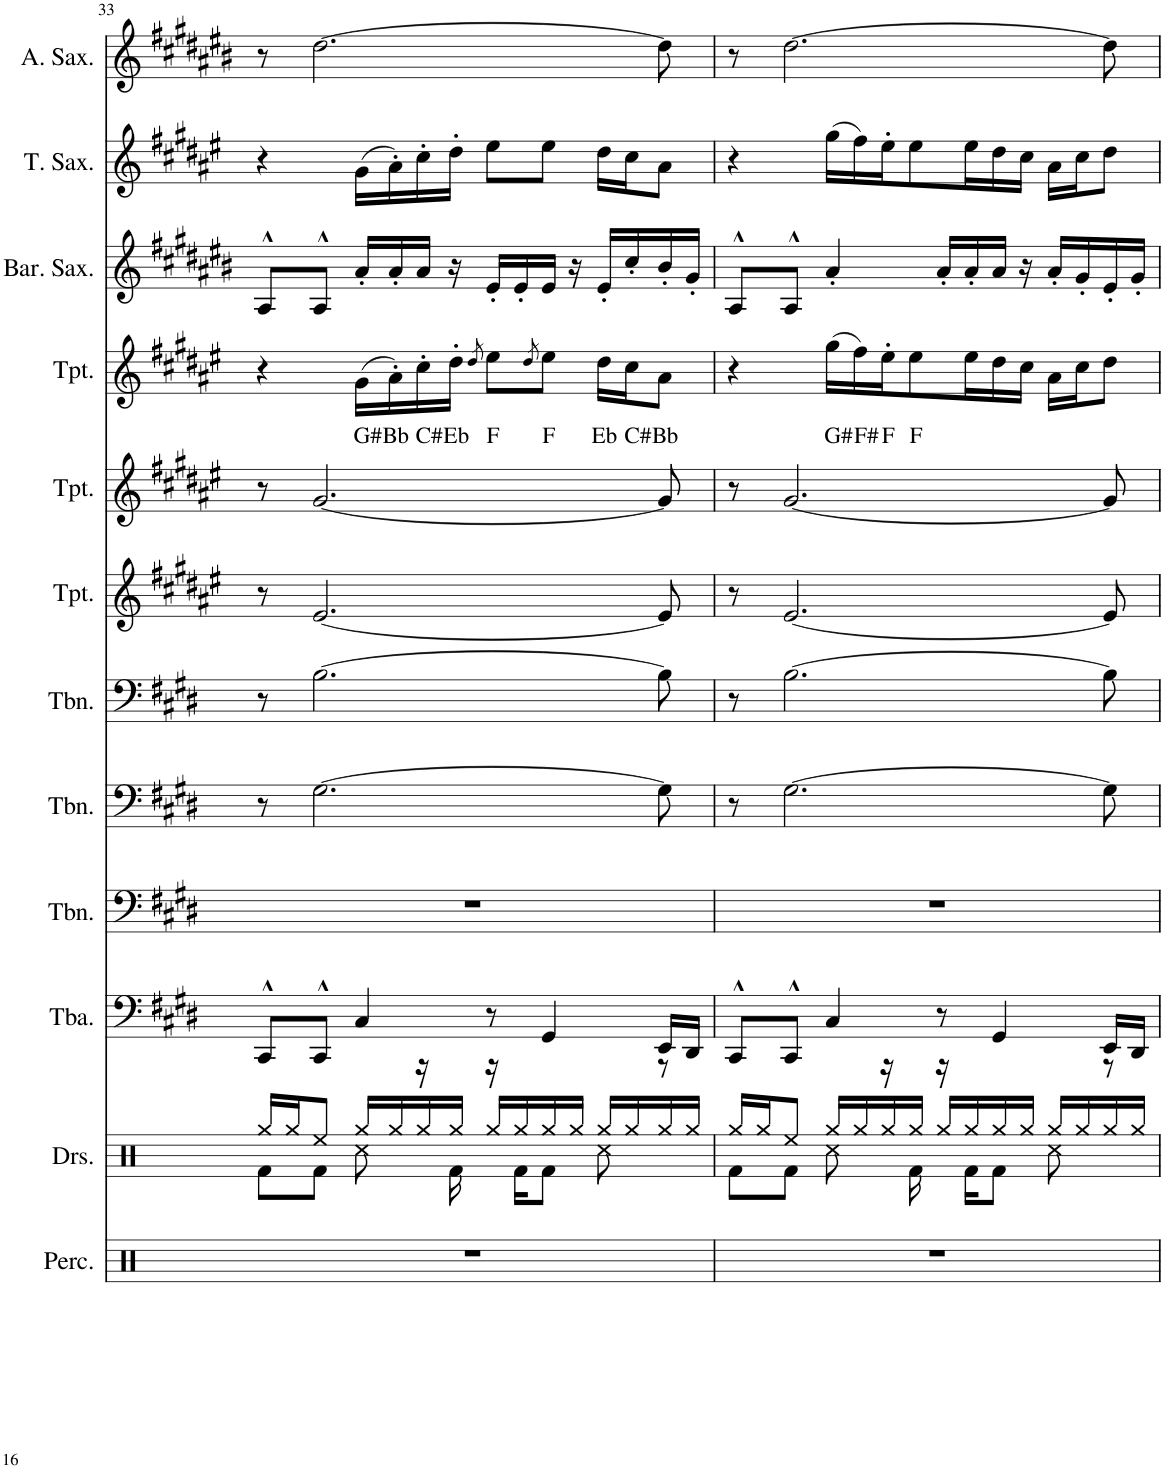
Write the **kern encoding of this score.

**kern	**kern	**kern	**kern	**kern	**kern	**kern	**kern	**kern	**text	**kern	**kern	**kern
*part12	*part11	*part10	*part9	*part8	*part7	*part6	*part5	*part4	*part4	*part3	*part2	*part1
*staff12	*staff11	*staff10	*staff9	*staff8	*staff7	*staff6	*staff5	*staff4	*staff4	*staff3	*staff2	*staff1
*I"Percussion	*I"Drumset	*I"Tuba	*I"Trombone	*I"Trombone	*I"Trombone	*I"Trumpet	*I"Trumpet	*I"Trumpet	*	*I"Baritone Saxophone	*I"Tenor Saxophone	*I"Alto Saxophone
*I'Perc.	*I'Drs.	*I'Tba.	*I'Tbn.	*I'Tbn.	*I'Tbn.	*I'Tpt.	*I'Tpt.	*I'Tpt.	*	*I'Bar. Sax.	*I'T. Sax.	*I'A. Sax.
!!LO:PB:g=z
*clefX	*clefX	*clefF4	*clefF4	*clefF4	*clefF4	*clefG2	*clefG2	*clefG2	*	*clefG2	*clefG2	*clefG2
*	*	*	*	*	*	*Trd1c2	*Trd1c2	*Trd1c2	*	*Trd12c21	*Trd8c14	*Trd5c9
*k[]	*k[]	*k[f#c#g#d#]	*k[f#c#g#d#]	*k[f#c#g#d#]	*k[f#c#g#d#]	*k[f#c#g#d#a#e#]	*k[f#c#g#d#a#e#]	*k[f#c#g#d#a#e#]	*	*k[f#c#g#d#a#e#b#]	*k[f#c#g#d#a#e#]	*k[f#c#g#d#a#e#b#]
*M4/4	*M4/4	*M4/4	*M4/4	*M4/4	*M4/4	*M4/4	*M4/4	*M4/4	*	*M4/4	*M4/4	*M4/4
=33	=33	=33	=33	=33	=33	=33	=33	=33	=33	=33	=33	=33
*	*^	*	*	*	*	*	*	*	*	*	*	*
1r	8Rf\L	16Rgg/LL	8CC#^^/L	1r	8r	8r	8r	8r	4r	.	8A#^^/L	4r	8r
.	.	16Rgg/J	.	.	.	.	.	.	.	.	.	.	.
.	8Rf\J	8Ree/J	8CC#^^/J	.	[2.G#\	[2.B\	[2.e#/	[2.g#/	.	.	8A#^^/J	.	[2.dd#\
!	!	!	!	!	!	!	!	!	!	!LO:LY:b	!	!	!
.	8Rcc\	16Rgg/LL	4C#/	.	.	.	.	.	(16g#\LL	G#	16a#'/LL	(16g#\LL	.
!	!	!	!	!	!	!	!	!	!	!LO:LY:b	!	!	!
.	.	16Rgg/	.	.	.	.	.	.	16a#'\)	Bb	16a#'/	16a#'\)	.
!	!	!	!	!	!	!	!	!	!	!LO:LY:b	!	!	!
.	16r	16Rgg/	.	.	.	.	.	.	16cc#'\	C#	16a#/JJ	16cc#'\	.
!	!	!	!	!	!	!	!	!	!	!LO:LY:b	!	!	!
.	16Rf\	16Rgg/JJ	.	.	.	.	.	.	16dd#'\JJ	Eb	16r	16dd#'\JJ	.
.	.	.	.	.	.	.	.	.	8qdd#/	.	.	.	.
!	!	!	!	!	!	!	!	!	!	!LO:LY:b	!	!	!
.	16r	16Rgg/LL	8r	.	.	.	.	.	8ee#\L	F	16e#'/LL	8ee#\L	.
.	16Rf\KL	16Rgg/	.	.	.	.	.	.	.	.	16e#'/	.	.
.	.	.	.	.	.	.	.	.	8qdd#/	.	.	.	.
!	!	!	!	!	!	!	!	!	!	!LO:LY:b	!	!	!
.	8Rf\J	16Rgg/	4GG#/	.	.	.	.	.	8ee#\J	F	16e#/JJ	8ee#\J	.
.	.	16Rgg/JJ	.	.	.	.	.	.	.	.	16r	.	.
!	!	!	!	!	!	!	!	!	!	!LO:LY:b	!	!	!
.	8Rcc\	16Rgg/LL	.	.	.	.	.	.	16dd#\LL	Eb	16e#'/LL	16dd#\LL	.
!	!	!	!	!	!	!	!	!	!	!LO:LY:b	!	!	!
.	.	16Rgg/	.	.	.	.	.	.	16cc#\J	C#	16cc#'/	16cc#\J	.
!	!	!	!	!	!	!	!	!	!	!LO:LY:b	!	!	!
.	8r	16Rgg/	16EE/LL	.	8G#\]	8B\]	8e#/]	8g#/]	8a#\J	Bb	16b#'/	8a#\J	8dd#\]
.	.	16Rgg/JJ	16DD#/JJ	.	.	.	.	.	.	.	16g#'/JJ	.	.
=34	=34	=34	=34	=34	=34	=34	=34	=34	=34	=34	=34	=34	=34
1r	8Rf\L	16Rgg/LL	8CC#^^/L	1r	8r	8r	8r	8r	4r	.	8A#^^/L	4r	8r
.	.	16Rgg/J	.	.	.	.	.	.	.	.	.	.	.
.	8Rf\J	8Ree/J	8CC#^^/J	.	[2.G#\	[2.B\	[2.e#/	[2.g#/	.	.	8A#^^/J	.	[2.dd#\
!	!	!	!	!	!	!	!	!	!	!LO:LY:b	!	!	!
.	8Rcc\	16Rgg/LL	4C#/	.	.	.	.	.	(16gg#\LL	G#	4a#'/	(16gg#\LL	.
!	!	!	!	!	!	!	!	!	!	!LO:LY:b	!	!	!
.	.	16Rgg/	.	.	.	.	.	.	16ff#\)	F#	.	16ff#\)	.
!	!	!	!	!	!	!	!	!	!	!LO:LY:b	!	!	!
.	16r	16Rgg/	.	.	.	.	.	.	16ee#'\J	F	.	16ee#'\J	.
!	!	!	!	!	!	!	!	!	!	!LO:LY:b	!	!	!
.	16Rf\	16Rgg/JJ	.	.	.	.	.	.	8ee#\	F	.	8ee#\	.
.	16r	16Rgg/LL	8r	.	.	.	.	.	.	.	16a#'/LL	.	.
.	16Rf\KL	16Rgg/	.	.	.	.	.	.	16ee#\L	.	16a#'/	16ee#\L	.
.	8Rf\J	16Rgg/	4GG#/	.	.	.	.	.	16dd#\	.	16a#/JJ	16dd#\	.
.	.	16Rgg/JJ	.	.	.	.	.	.	16cc#\JJ	.	16r	16cc#\JJ	.
.	8Rcc\	16Rgg/LL	.	.	.	.	.	.	16a#\LL	.	16a#'/LL	16a#\LL	.
.	.	16Rgg/	.	.	.	.	.	.	16cc#\J	.	16g#'/	16cc#\J	.
.	8r	16Rgg/	16EE/LL	.	8G#\]	8B\]	8e#/]	8g#/]	8dd#\J	.	16e#'/	8dd#\J	8dd#\]
.	.	16Rgg/JJ	16DD#/JJ	.	.	.	.	.	.	.	16g#'/JJ	.	.
*	*v	*v	*	*	*	*	*	*	*	*	*	*	*
=	=	=	=	=	=	=	=	=	=	=	=	=
*-	*-	*-	*-	*-	*-	*-	*-	*-	*-	*-	*-	*-
